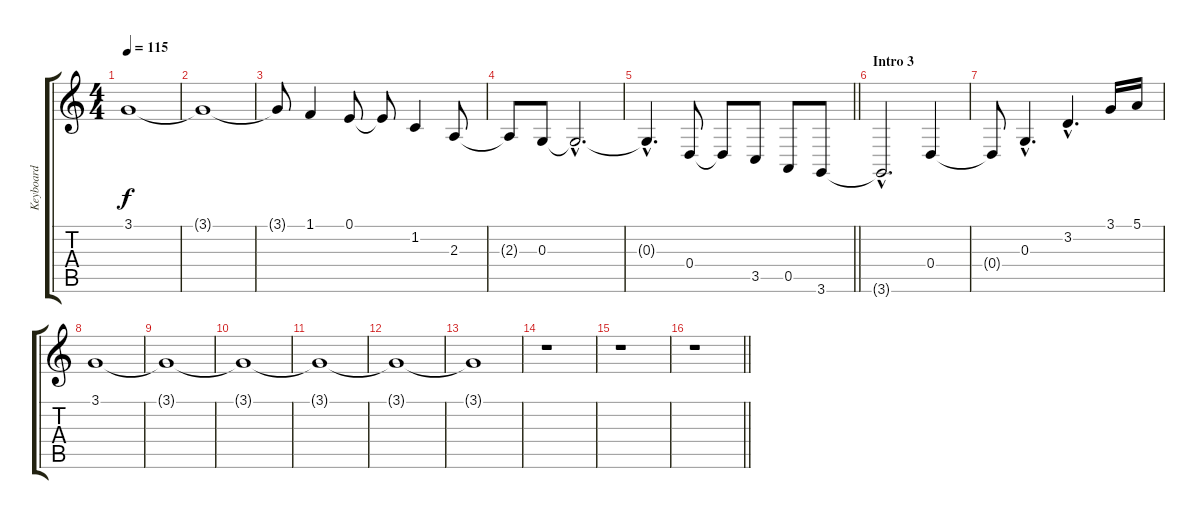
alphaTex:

\track ("Keyboard" "Keyboard") {instrument pad3polysynth}
\staff {score tabs}
\tuning (E4 B3 G3 D3 A2 E2) {hide}
\ts (4 4)
\tempo 115
\clef g2
\ks c
3.1{t}.1{dy f} |
3.1{t}.1 |
3.1{t}.8 1.1.4 0.1.8 0.1{t}.8 1.2.4 2.3.8 |
2.3{t}.8 0.3.8 0.3{hac t}.2{d} |
\barLineRight lightlight
0.3{hac t}.4{d} 0.4.8 0.4{t}.8 3.5.8 0.5.8 3.6.8 |
\section ("" "Intro 3")
3.6{hac t}.2{d} 0.4.4 |
0.4{t}.8 0.3{hac}.4{d} 3.2{hac}.4{d} 3.1.16 5.1.16 |
3.1.1 |
3.1{t}.1 |
3.1{t}.1 |
3.1{t}.1 |
3.1{t}.1 |
3.1{t}.1 |
r.1 |
r.1 |
\barLineRight lightlight
r.1
